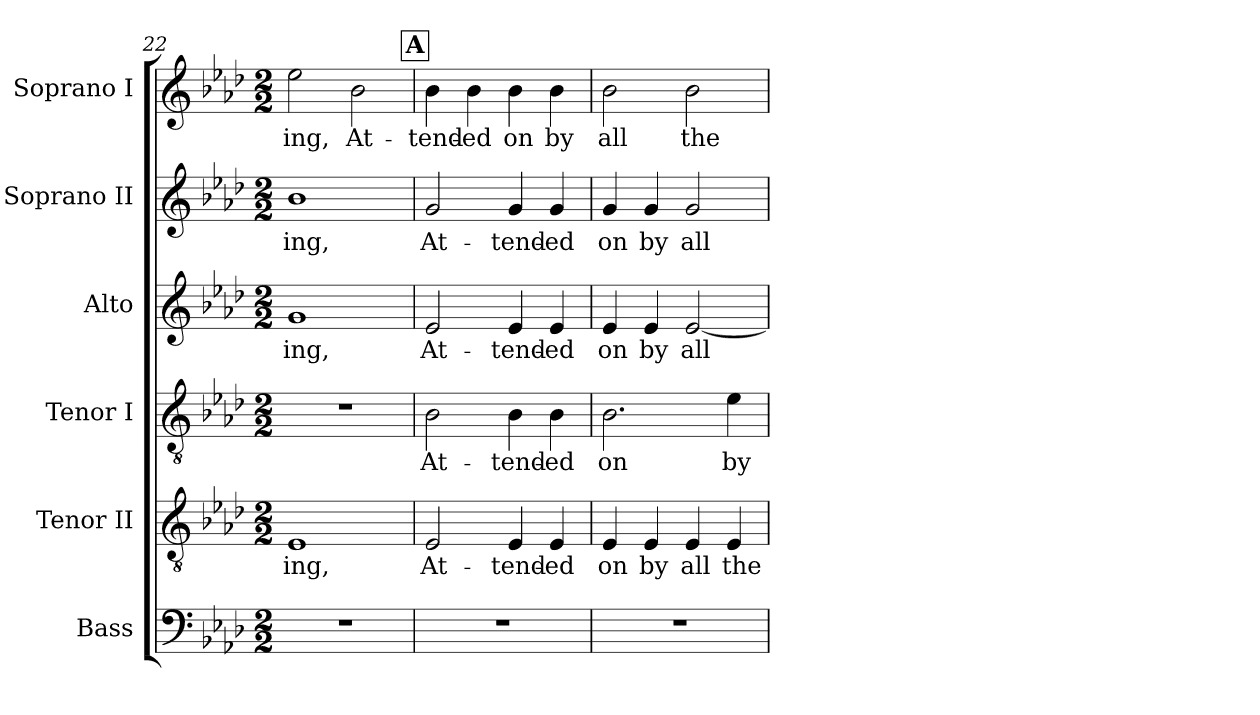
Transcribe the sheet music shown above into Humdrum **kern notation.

**kern	**kern	**text	**kern	**text	**kern	**text	**kern	**text	**kern	**text
*part6	*part5	*part5	*part4	*part4	*part3	*part3	*part2	*part2	*part1	*part1
*staff6	*staff5	*staff5	*staff4	*staff4	*staff3	*staff3	*staff2	*staff2	*staff1	*staff1
*I"Bass	*I"Tenor II	*	*I"Tenor I	*	*I"Alto	*	*I"Soprano II	*	*I"Soprano I	*
*I'B.	*I'T. II	*	*I'T. I	*	*I'A.	*	*I'S. II	*	*I'S. I	*
*clefF4	*clefGv2	*	*clefGv2	*	*clefG2	*	*clefG2	*	*clefG2	*
*	*ITrd7c12	*	*ITrd7c12	*	*	*	*	*	*	*
*k[b-e-a-d-]	*k[b-e-a-d-]	*	*k[b-e-a-d-]	*	*k[b-e-a-d-]	*	*k[b-e-a-d-]	*	*k[b-e-a-d-]	*
*A-:	*A-:	*	*A-:	*	*A-:	*	*A-:	*	*A-:	*
*M2/2	*M2/2	*	*M2/2	*	*M2/2	*	*M2/2	*	*M2/2	*
=22	=22	=22	=22	=22	=22	=22	=22	=22	=22	=22
!	!	!LO:LY:b:color=#000000	!	!	!	!	!	!	!	!
!	!	!	!	!	!	!LO:LY:b:color=#000000	!	!	!	!
!	!	!	!	!	!	!	!	!LO:LY:b:color=#000000	!	!
!	!	!	!	!	!	!	!	!	!	!LO:LY:b:color=#000000
1r	1EE-i	-ing,	1r	.	1gi	-ing,	1b-i	-ing,	2ee-i\	-ing,
!	!	!	!	!	!	!	!	!	!	!LO:LY:b:color=#000000
.	.	.	.	.	.	.	.	.	2b-i\	At-
!!LO:REH:place=s1:B:color=#000000:enc=box:fs=15.998:t=A
=23	=23	=23	=23	=23	=23	=23	=23	=23	=23	=23
!	!	!LO:LY:b:color=#000000	!	!	!	!	!	!	!	!
!	!	!	!	!LO:LY:b:color=#000000	!	!	!	!	!	!
!	!	!	!	!	!	!LO:LY:b:color=#000000	!	!	!	!
!	!	!	!	!	!	!	!	!LO:LY:b:color=#000000	!	!
!	!	!	!	!	!	!	!	!	!	!LO:LY:b:color=#000000
1r	2EE-i/	At-	2BB-i\	At-	2e-i/	At-	2gi/	At-	4b-i\	-tend-
!	!	!	!	!	!	!	!	!	!	!LO:LY:b:color=#000000
.	.	.	.	.	.	.	.	.	4b-i\	-ed
!	!	!LO:LY:b:color=#000000	!	!	!	!	!	!	!	!
!	!	!	!	!LO:LY:b:color=#000000	!	!	!	!	!	!
!	!	!	!	!	!	!LO:LY:b:color=#000000	!	!	!	!
!	!	!	!	!	!	!	!	!LO:LY:b:color=#000000	!	!
!	!	!	!	!	!	!	!	!	!	!LO:LY:b:color=#000000
.	4EE-i/	-tend-	4BB-i\	-tend-	4e-i/	-tend-	4gi/	-tend-	4b-i\	on
!	!	!LO:LY:b:color=#000000	!	!	!	!	!	!	!	!
!	!	!	!	!LO:LY:b:color=#000000	!	!	!	!	!	!
!	!	!	!	!	!	!LO:LY:b:color=#000000	!	!	!	!
!	!	!	!	!	!	!	!	!LO:LY:b:color=#000000	!	!
!	!	!	!	!	!	!	!	!	!	!LO:LY:b:color=#000000
.	4EE-i/	-ed	4BB-i\	-ed	4e-i/	-ed	4gi/	-ed	4b-i\	by
=24	=24	=24	=24	=24	=24	=24	=24	=24	=24	=24
!	!	!LO:LY:b:color=#000000	!	!	!	!	!	!	!	!
!	!	!	!	!LO:LY:b:color=#000000	!	!	!	!	!	!
!	!	!	!	!	!	!LO:LY:b:color=#000000	!	!	!	!
!	!	!	!	!	!	!	!	!LO:LY:b:color=#000000	!	!
!	!	!	!	!	!	!	!	!	!	!LO:LY:b:color=#000000
1r	4EE-i/	on	2.BB-i\	on	4e-i/	on	4gi/	on	2b-i\	all
!	!	!LO:LY:b:color=#000000	!	!	!	!	!	!	!	!
!	!	!	!	!	!	!LO:LY:b:color=#000000	!	!	!	!
!	!	!	!	!	!	!	!	!LO:LY:b:color=#000000	!	!
.	4EE-i/	by	.	.	4e-i/	by	4gi/	by	.	.
!	!	!LO:LY:b:color=#000000	!	!	!	!	!	!	!	!
!	!	!	!	!	!	!LO:LY:b:color=#000000	!	!	!	!
!	!	!	!	!	!	!	!	!LO:LY:b:color=#000000	!	!
!	!	!	!	!	!	!	!	!	!	!LO:LY:b:color=#000000
.	4EE-i/	all	.	.	[<2e-i/	all	2gi/	all	2b-i\	the
!	!	!LO:LY:b:color=#000000	!	!	!	!	!	!	!	!
!	!	!	!	!LO:LY:b:color=#000000	!	!	!	!	!	!
.	4EE-i/	the	4E-i\	by	.	.	.	.	.	.
=	=	=	=	=	=	=	=	=	=	=
*-	*-	*-	*-	*-	*-	*-	*-	*-	*-	*-
